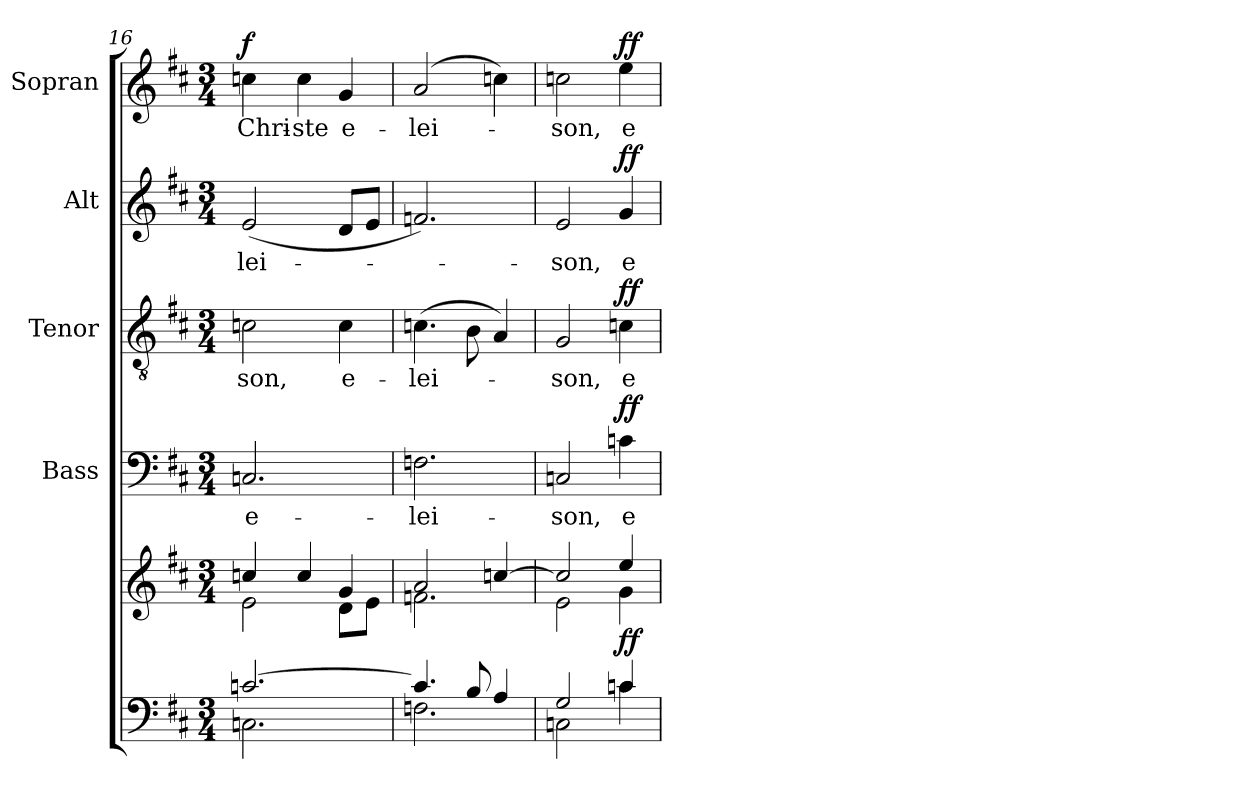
**kern	**kern	**dynam	**kern	**text	**dynam	**kern	**text	**dynam	**kern	**text	**dynam	**kern	**text	**dynam
*part5	*part5	*part5	*part4	*part4	*part4	*part3	*part3	*part3	*part2	*part2	*part2	*part1	*part1	*part1
*staff6	*staff5	*staff5/6	*staff4	*staff4	*staff4	*staff3	*staff3	*staff3	*staff2	*staff2	*staff2	*staff1	*staff1	*staff1
*	*	*	*I"Bass	*	*	*I"Tenor	*	*	*I"Alt	*	*	*I"Sopran	*	*
*	*	*	*I'B.	*	*	*I'T.	*	*	*I'A.	*	*	*I'S.	*	*
*clefF4	*clefG2	*	*clefF4	*	*	*clefGv2	*	*	*clefG2	*	*	*clefG2	*	*
*k[f#c#]	*k[f#c#]	*	*k[f#c#]	*	*	*k[f#c#]	*	*	*k[f#c#]	*	*	*k[f#c#]	*	*
*D:	*D:	*	*D:	*	*	*D:	*	*	*D:	*	*	*D:	*	*
*M3/4	*M3/4	*	*M3/4	*	*	*M3/4	*	*	*M3/4	*	*	*M3/4	*	*
=16	=16	=16	=16	=16	=16	=16	=16	=16	=16	=16	=16	=16	=16	=16
*^	*^	*	*	*	*	*	*	*	*	*	*	*	*	*
!	!	!	!	!	!	!LO:LY:b	!	!	!LO:LY:b	!	!	!LO:LY:b	!	!	!LO:LY:b	!LO:DY:a
[>2.cn/	2.Cn\	4ccn/	2e\	.	2.Cn/	e-	.	2cn\	-son,	.	(<2e/	-lei-	.	4ccn\	Chri-	f
!	!	!	!	!	!	!	!	!	!	!	!	!	!	!	!LO:LY:b	!
.	.	4cc/	.	.	.	.	.	.	.	.	.	.	.	4cc\	-ste	.
!	!	!	!	!	!	!	!	!	!LO:LY:b	!	!	!	!	!	!LO:LY:b	!
.	.	4g/	8d\L	.	.	.	.	4c\	e-	.	8d/L	.	.	4g/	e-	.
.	.	.	8e\J	.	.	.	.	.	.	.	8e/J	.	.	.	.	.
=17	=17	=17	=17	=17	=17	=17	=17	=17	=17	=17	=17	=17	=17	=17	=17	=17
!	!	!	!	!	!	!LO:LY:b	!	!	!LO:LY:b	!	!	!	!	!	!LO:LY:b	!
4.c/]	2.Fn\	2a/	2.fn\	.	2.Fn\	-lei-	.	(>4.cn\	-lei-	.	2.fn/)	.	.	(2a/	-lei-	.
8B/	.	.	.	.	.	.	.	8B\	.	.	.	.	.	.	.	.
4A/	.	[>4ccn/	.	.	.	.	.	4A/)	.	.	.	.	.	4ccn\)	.	.
=18	=18	=18	=18	=18	=18	=18	=18	=18	=18	=18	=18	=18	=18	=18	=18	=18
!	!	!	!	!	!	!LO:LY:b	!	!	!LO:LY:b	!	!	!LO:LY:b	!	!	!LO:LY:b	!
2G/	2Cn\	2cc/]	2e\	.	2Cn/	-son,	.	2G/	-son,	.	2e/	-son,	.	2ccn\	-son,	.
!	!	!	!	!LO:DY:b	!	!LO:LY:b	!LO:DY:a	!	!LO:LY:b	!LO:DY:a	!	!LO:LY:b	!LO:DY:a	!	!LO:LY:b	!LO:DY:a
4cn/	4c\	4ee/	4g\	ff	4cn\	e-	ff	4cn\	e-	ff	4g/	e-	ff	4ee\	e-	ff
*v	*v	*	*	*	*	*	*	*	*	*	*	*	*	*	*	*
*	*v	*v	*	*	*	*	*	*	*	*	*	*	*	*	*
=	=	=	=	=	=	=	=	=	=	=	=	=	=	=
*-	*-	*-	*-	*-	*-	*-	*-	*-	*-	*-	*-	*-	*-	*-
